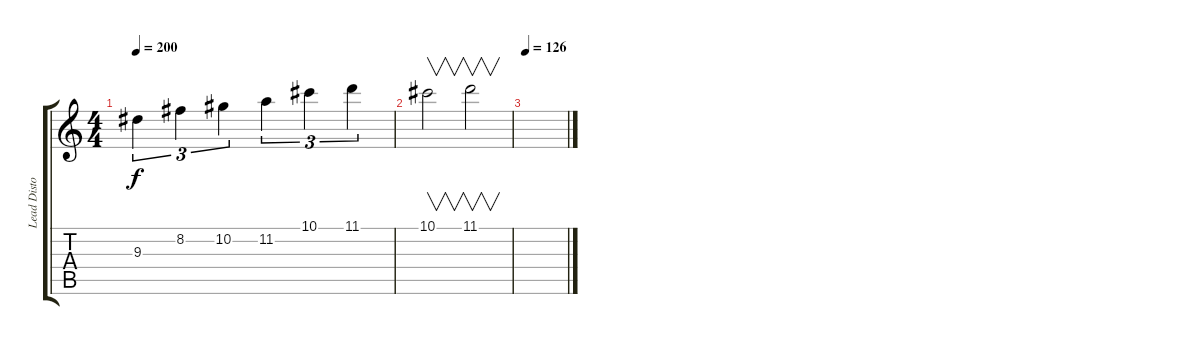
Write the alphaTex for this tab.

\track ("Lead Distortion" "Lead Disto") {instrument overdrivenguitar}
\staff {score tabs}
\tuning (Eb4 Bb3 Gb3 Db3 Ab2 Eb2) {hide}
\ts (4 4)
\tempo 200
\clef g2
\ks c
9.3.4{tu (3 2) dy f} 8.2.4{tu (3 2)} 10.2.4{tu (3 2)} 11.2.4{tu (3 2)} 10.1.4{tu (3 2)} 11.1.4{tu (3 2)} |
10.1.2{v} 11.1.2{v} |
\tempo 126
